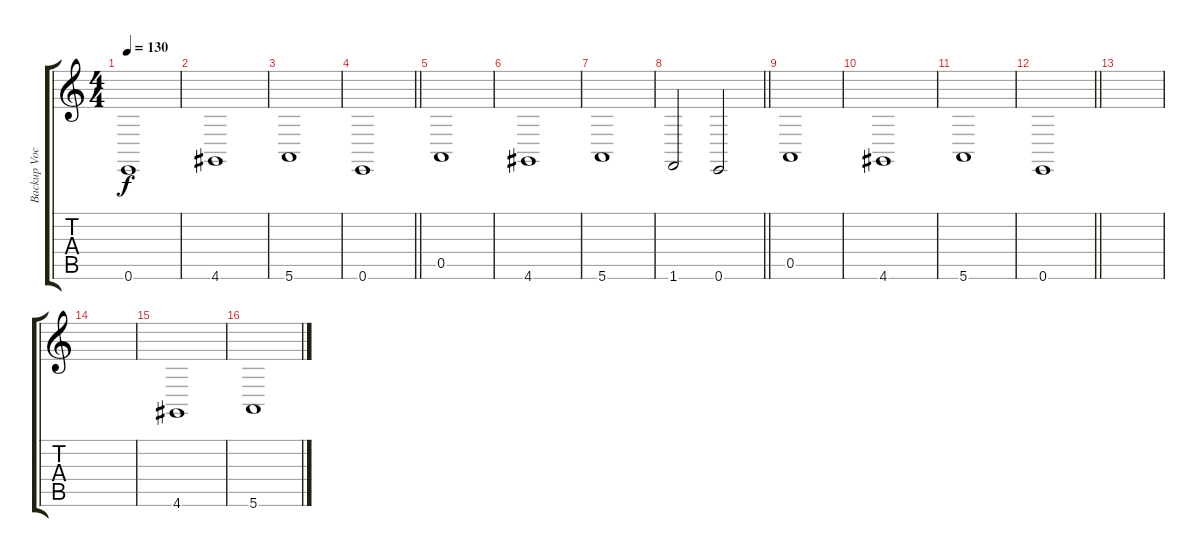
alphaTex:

\track ("Backup Vocals/2nd Piano" "Backup Voc") {instrument lead2sawtooth}
\staff {score tabs}
\tuning (E4 B3 G3 D3 A2 E2) {hide}
\ts (4 4)
\tempo 130
\clef g2
\ks c
0.6.1{dy f} |
4.6.1 |
5.6.1 |
\barLineRight lightlight
0.6.1 |
0.5.1 |
4.6.1 |
5.6.1 |
\barLineRight lightlight
1.6.2 0.6.2 |
0.5.1 |
4.6.1 |
5.6.1 |
\barLineRight lightlight
0.6.1 |
|
|
4.6.1 |
5.6.1
